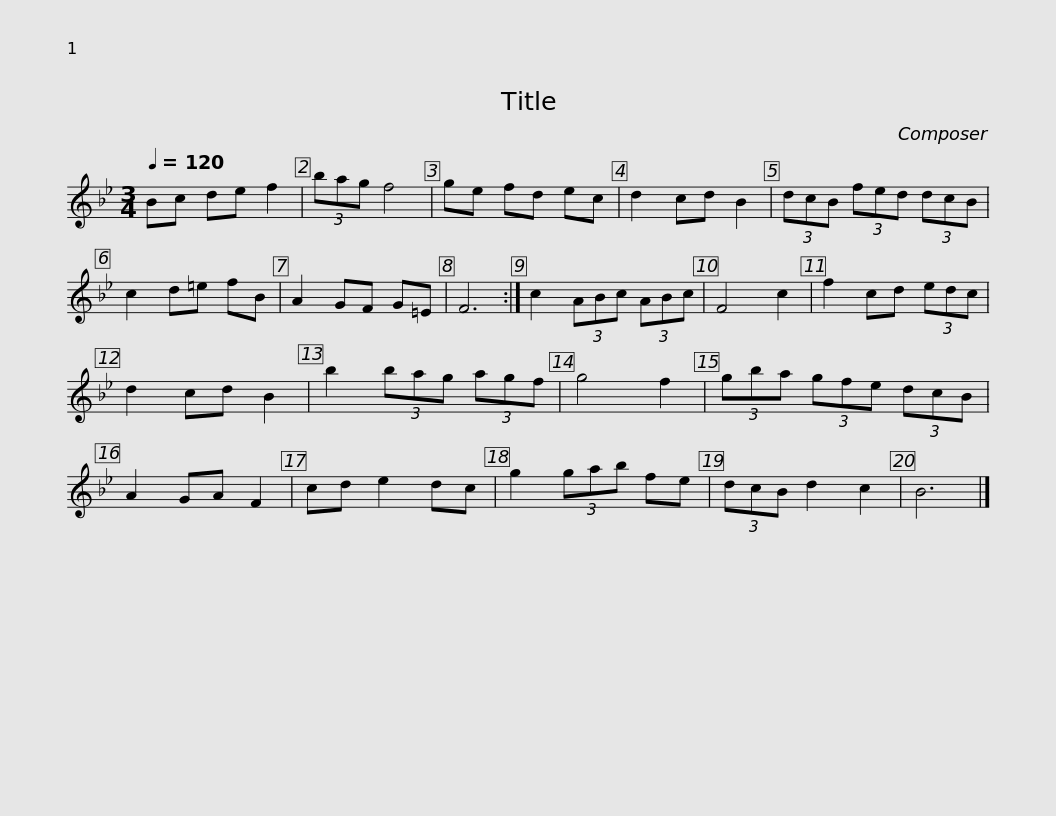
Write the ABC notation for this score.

X:1
L:1/8
Q:1/4=120
M:3/4
I:linebreak $
K:Bb
V:1 treble
V:1
 Bc de f2 | (3bag f4 | ge fd ec | d2 cd B2 | (3dcB (3fed (3dcB | %5
 c2 d=e fB | A2 GF G=E | F6 :|$ c2 (3ABc (3ABc | F4 c2 | %10
 f2 cd (3edc | d2 cd B2 | b2 (3bag (3agf | g4 f2 |$ (3gba (3gfe (3dcB | %15
 A2 GA F2 | cd e2 dc | g2 (3gab fe | (3dcB d2 c2 | B6 |] %20
